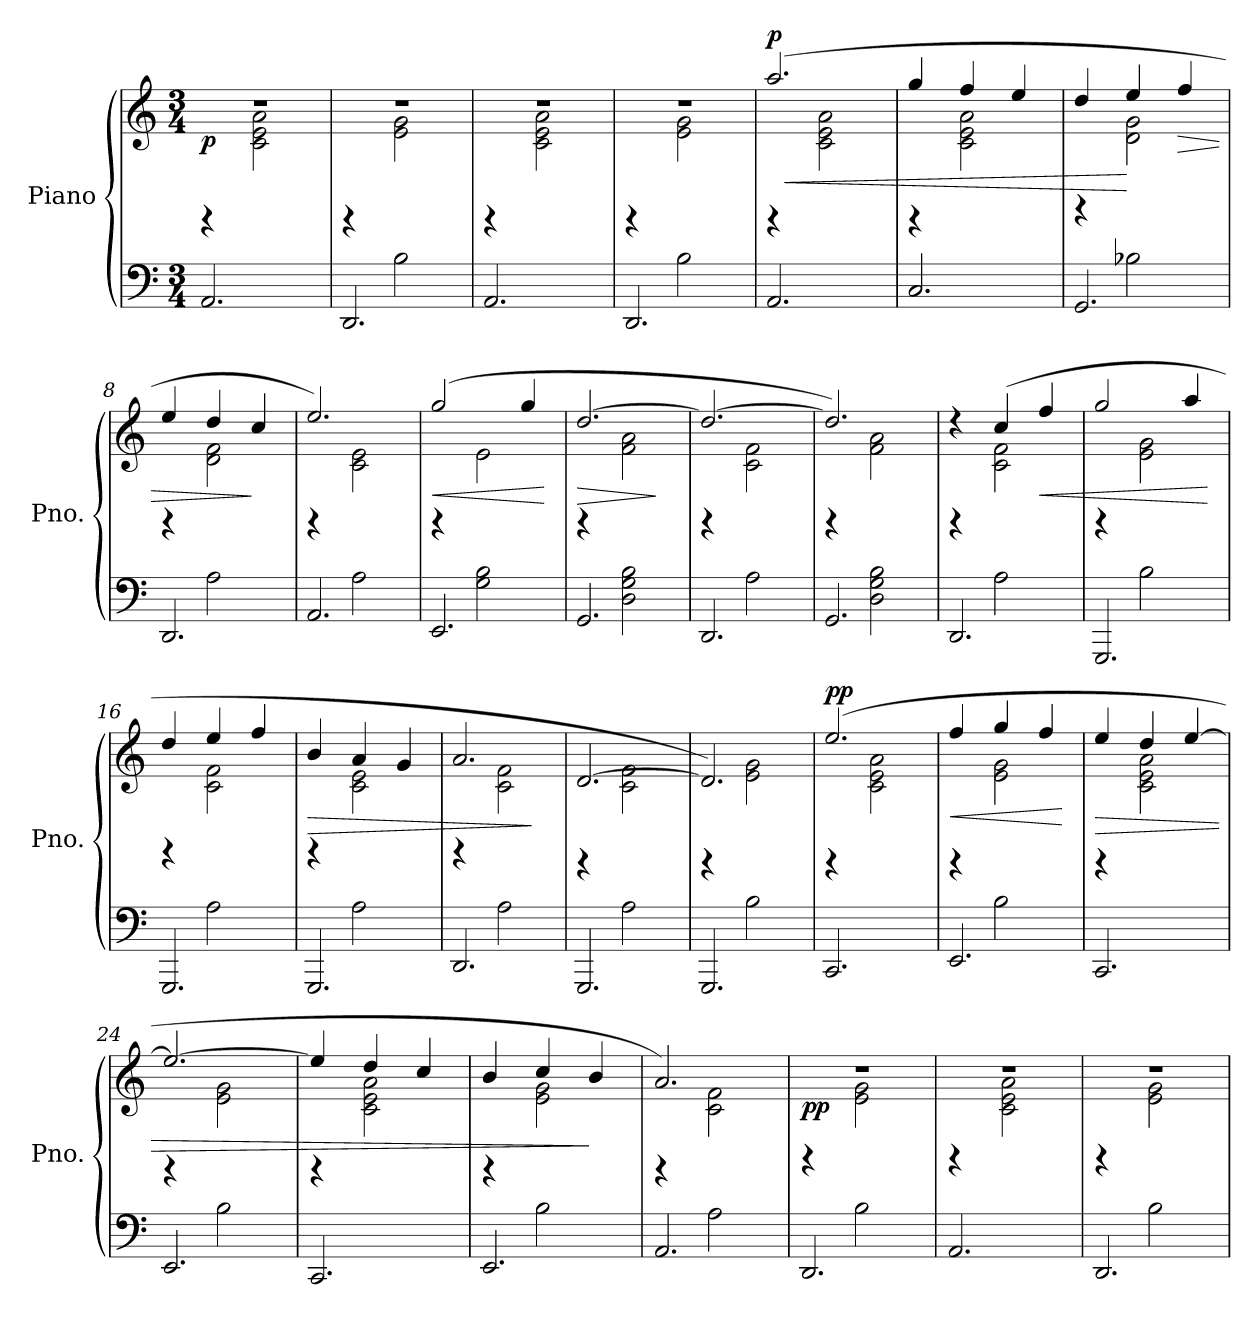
**kern	**kern	**dynam
*part1	*part1	*part1
*staff2	*staff1	*staff1/2
*I"Piano	*	*
*I'Pno.	*	*
*clefF4	*clefG2	*
*k[]	*k[]	*
*M3/4	*M3/4	*
=1	=1	=1
*^	*^	*
*	*^	*	*	*
!	!	!	!	!	!LO:DY:b
4rb	4ryy	2.AA/	2.rdd	4ryy	p
2ryy	2ryy	.	.	2c\ 2e\ 2a\	.
=2	=2	=2	=2	=2	=2
4rb	4ryy	2.DD/	2.rdd	4ryy	.
2ryy	2B\	.	.	2e\ 2g\	.
=3	=3	=3	=3	=3	=3
4rb	4ryy	2.AA/	2.rdd	4ryy	.
2ryy	2ryy	.	.	2c\ 2e\ 2a\	.
=4	=4	=4	=4	=4	=4
4rb	4ryy	2.DD/	2.rdd	4ryy	.
2ryy	2B\	.	.	2e\ 2g\	.
=5	=5	=5	=5	=5	=5
!	!	!	!	!	!LO:HP:b
!	!	!	!	!	!LO:DY:n=1:a
4rb	4ryy	2.AA/	(2.aa/	4ryy	< p
2ryy	2ryy	.	.	2c\ 2e\ 2a\	.
=6	=6	=6	=6	=6	=6
4rb	4ryy	2.C/	4gg/	4ryy	.
2ryy	2ryy	.	4ff/	2c\ 2e\ 2a\	.
.	.	.	4ee/	.	.
=7	=7	=7	=7	=7	=7
4rdd	4ryy	2.GG/	4dd/	4ryy	.
2ryy	2B-X\	.	4ee/	2d\ 2g\	[
!	!	!	!	!	!LO:HP:b
.	.	.	4ff/	.	>
=8	=8	=8	=8	=8	=8
4rdd	4ryy	2.DD/	4ee/	4ryy	.
2ryy	2A\	.	4dd/	2d\ 2f\	.
.	.	.	4cc/	.	]
=9	=9	=9	=9	=9	=9
4rdd	4ryy	2.AA/	2.ee/)	4ryy	.
2ryy	2A\	.	.	2c\ 2e\	.
=10	=10	=10	=10	=10	=10
!	!	!	!	!	!LO:HP:b
4rdd	4ryy	2.EE/	(2gg/	4ryy	<
2ryy	2G\ 2B\	.	.	2e\	.
.	.	.	4gg/	.	.
*v	*v	*v	*	*	*
*	*v	*v	*
.	.	[
=11	=11	=11
*^	*	*
*	*^	*	*
!	!	!	!	!LO:HP:b
*	*	*	*^	*
4rdd	4ryy	2.GG/	[2.dd/	4ryy	>
2ryy	2D\ 2G\ 2B\	.	.	2f\ 2a\	.
*v	*v	*v	*	*	*
*	*v	*v	*
.	.	]
!!LO:LB:g=z
=12	=12	=12
*^	*^	*
*	*^	*	*	*
4rdd	4ryy	2.DD/	2.dd/_	4ryy	.
2ryy	2A\	.	.	2c\ 2f\	.
=13	=13	=13	=13	=13	=13
4rdd	4ryy	2.GG/	2.dd/])	4ryy	.
2ryy	2D\ 2G\ 2B\	.	.	2f\ 2a\	.
=14	=14	=14	=14	=14	=14
4rdd	4ryy	2.DD/	4rdd	4ryy	.
2ryy	2A\	.	(4cc/	2c\ 2f\	.
!	!	!	!	!	!LO:HP:b
.	.	.	4ff/	.	<
=15	=15	=15	=15	=15	=15
4rdd	4ryy	2.GGG/	2gg/	4ryy	.
2ryy	2B\	.	.	2e\ 2g\	.
.	.	.	4aa/	.	.
*v	*v	*v	*	*	*
*	*v	*v	*
.	.	[
=16	=16	=16
*^	*^	*
*	*^	*	*	*
4rdd	4ryy	2.GGG/	4dd/	4ryy	.
2ryy	2A\	.	4ee/	2c\ 2f\	.
.	.	.	4ff/	.	.
=17	=17	=17	=17	=17	=17
!	!	!	!	!	!LO:HP:b
4rdd	4ryy	2.GGG/	4b/	4ryy	>
2ryy	2A\	.	4a/	2c\ 2e\	.
.	.	.	4g/	.	.
=18	=18	=18	=18	=18	=18
4rdd	4ryy	2.DD/	2.a/	4ryy	.
2ryy	2A\	.	.	2c\ 2f\	.
*v	*v	*v	*	*	*
*	*v	*v	*
.	.	]
=19	=19	=19
*^	*^	*
*	*^	*	*	*
4rb	4ryy	2.GGG/	[2.d/	4ryy	.
2ryy	2A\	.	.	2c\ 2f\	.
=20	=20	=20	=20	=20	=20
4rb	4ryy	2.GGG/	2.d/])	4ryy	.
2ryy	2B\	.	.	2e\ 2g\	.
=21	=21	=21	=21	=21	=21
!	!	!	!	!	!LO:DY:a
4rb	4ryy	2.CC/	(2.ee/	4ryy	pp
2ryy	2ryy	.	.	2c\ 2e\ 2a\	.
!!LO:LB:g=z	!!
=22	=22	=22	=22	=22	=22
!	!	!	!	!	!LO:HP:b
4rb	4ryy	2.EE/	4ff/	4ryy	<
2ryy	2B\	.	4gg/	2e\ 2g\	.
.	.	.	4ff/	.	.
*v	*v	*v	*	*	*
*	*v	*v	*
.	.	[
=23	=23	=23
*^	*	*
*	*^	*	*
!	!	!	!	!LO:HP:b
*	*	*	*^	*
4rb	4ryy	2.CC/	4ee/	4ryy	>
2ryy	2ryy	.	4dd/	2c\ 2e\ 2a\	.
.	.	.	[4ee/	.	.
=24	=24	=24	=24	=24	=24
4rb	4ryy	2.EE/	2.ee/_	4ryy	.
2ryy	2B\	.	.	2e\ 2g\	.
=25	=25	=25	=25	=25	=25
4rb	4ryy	2.CC/	4ee/]	4ryy	.
2ryy	2ryy	.	4dd/	2c\ 2e\ 2a\	.
.	.	.	4cc/	.	.
=26	=26	=26	=26	=26	=26
4rb	4ryy	2.EE/	4b/	4ryy	.
2ryy	2B\	.	4cc/	2e\ 2g\	.
.	.	.	4b/	.	]
=27	=27	=27	=27	=27	=27
4rb	4ryy	2.AA/	2.a/)	4ryy	.
2ryy	2A\	.	.	2c\ 2f\	.
=28	=28	=28	=28	=28	=28
!	!	!	!	!	!LO:DY:b
4rdd	4ryy	2.DD/	2.rdd	4ryy	pp
2ryy	2B\	.	.	2e\ 2g\	.
=29	=29	=29	=29	=29	=29
4rdd	4ryy	2.AA/	2.rdd	4ryy	.
2ryy	2ryy	.	.	2c\ 2e\ 2a\	.
=30	=30	=30	=30	=30	=30
4rdd	4ryy	2.DD/	2.rdd	4ryy	.
2ryy	2B\	.	.	2e\ 2g\	.
*v	*v	*v	*	*	*
*	*v	*v	*
=	=	=
*-	*-	*-
